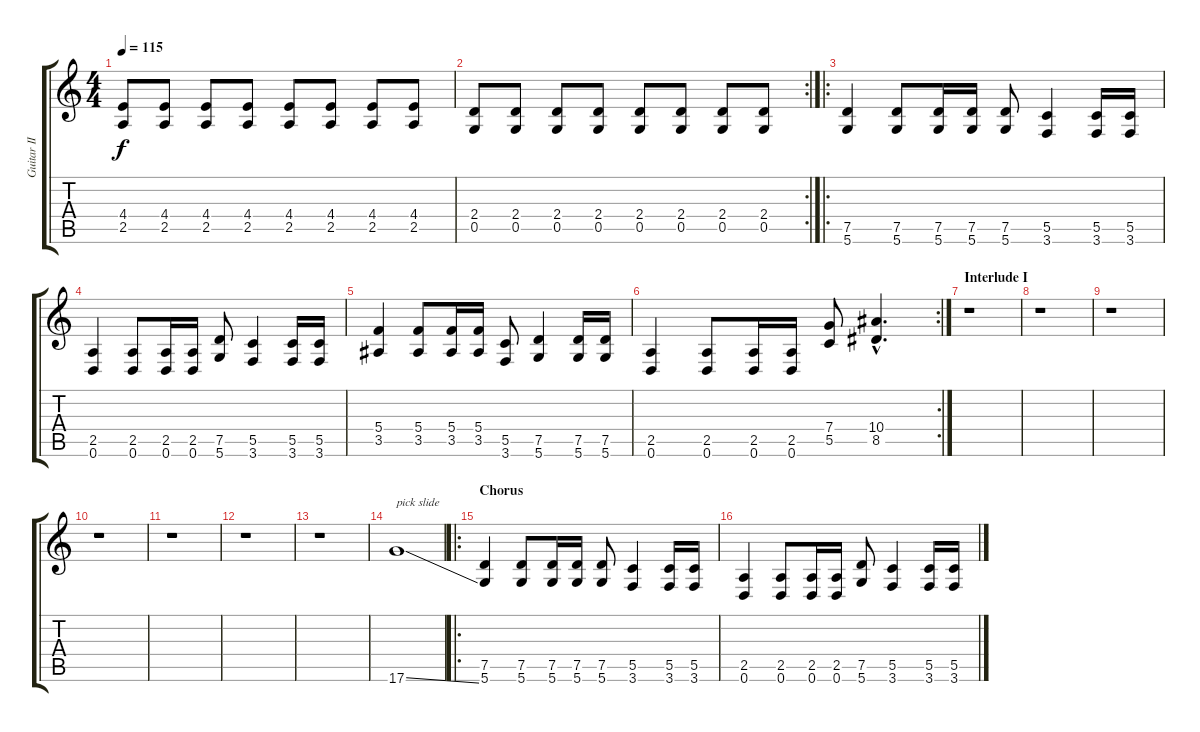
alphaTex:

\track ("Guitar II" "Guitar II") {instrument distortionguitar}
\staff {score tabs}
\tuning (D4 A3 F3 C3 G2 D2) {hide}
\ts (4 4)
\tempo 115
\clef g2
\ks c
(4.4 2.5).8{dy f} (4.4 2.5).8 (4.4 2.5).8 (4.4 2.5).8 (4.4 2.5).8 (4.4 2.5).8 (4.4 2.5).8 (4.4 2.5).8 |
\rc 2
(2.4 0.5).8 (2.4 0.5).8 (2.4 0.5).8 (2.4 0.5).8 (2.4 0.5).8 (2.4 0.5).8 (2.4 0.5).8 (2.4 0.5).8 |
\ro
(7.5 5.6).4 (7.5 5.6).8 (7.5 5.6).16 (7.5 5.6).16 (7.5 5.6).8 (5.5 3.6).4 (5.5 3.6).16 (5.5 3.6).16 |
(2.5 0.6).4 (2.5 0.6).8 (2.5 0.6).16 (2.5 0.6).16 (7.5 5.6).8 (5.5 3.6).4 (5.5 3.6).16 (5.5 3.6).16 |
(5.4 3.5).4 (5.4 3.5).8 (5.4 3.5).16 (5.4 3.5).16 (5.5 3.6).8 (7.5 5.6).4 (7.5 5.6).16 (7.5 5.6).16 |
\rc 2
(2.5 0.6).4 (2.5 0.6).8 (2.5 0.6).16 (2.5 0.6).16 (7.4 5.5).8 (10.4{hac} 8.5{hac}).4{d} |
\section ("" "Interlude I")
r.1 |
r.1 |
r.1 |
r.1 |
r.1 |
r.1 |
r.1 |
17.6{ss}.1{txt "pick slide"} |
\ro
\section ("" "Chorus")
(7.5 5.6).4 (7.5 5.6).8 (7.5 5.6).16 (7.5 5.6).16 (7.5 5.6).8 (5.5 3.6).4 (5.5 3.6).16 (5.5 3.6).16 |
(2.5 0.6).4 (2.5 0.6).8 (2.5 0.6).16 (2.5 0.6).16 (7.5 5.6).8 (5.5 3.6).4 (5.5 3.6).16 (5.5 3.6).16
